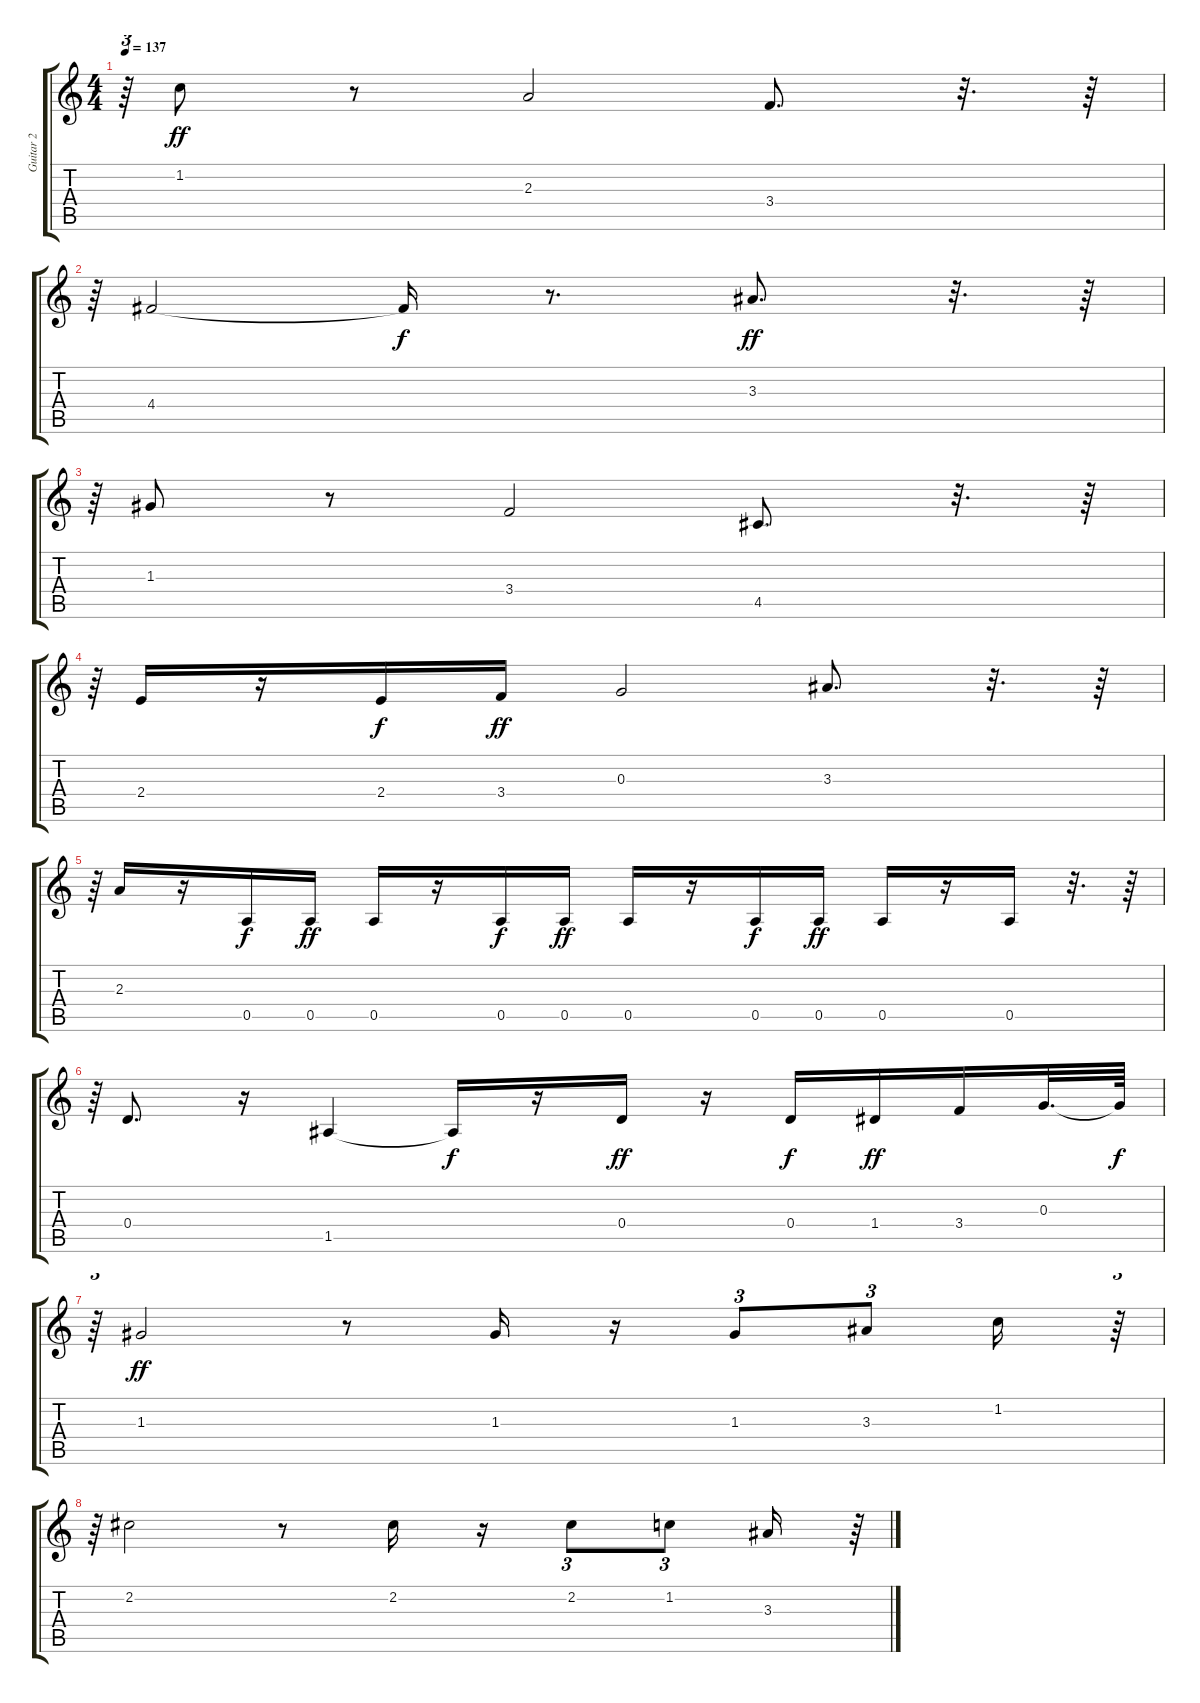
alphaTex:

\track ("Guitar 2" "Guitar 2") {instrument overdrivenguitar}
\staff {score tabs}
\tuning (E4 B3 G3 D3 A2 E2) {hide}
\ts (4 4)
\tempo 137
\clef g2
\ks c
r.64{tu (3 2) dy ff} 1.2.8 r.8 2.3.2 3.4.8{d} r.32{d} r.64 |
r.64{tu (3 2)} 4.4.2 4.4{t}.16{dy f} r.8{d} 3.3.8{d dy ff} r.32{d} r.64 |
r.64{tu (3 2)} 1.3.8 r.8 3.4.2 4.5.8{d} r.32{d} r.64 |
r.64{tu (3 2)} 2.4.16 r.16 2.4.16{dy f} 3.4.16{dy ff} 0.3.2 3.3.8{d} r.32{d} r.64 |
r.64{tu (3 2)} 2.3.16 r.16 0.5.16{dy f} 0.5.16{dy ff} 0.5.16 r.16 0.5.16{dy f} 0.5.16{dy ff} 0.5.16 r.16 0.5.16{dy f} 0.5.16{dy ff} 0.5.16 r.16 0.5.16 r.32{d} r.64 |
r.64{tu (3 2)} 0.4.8{d} r.16 1.5.4 1.5{t}.16{dy f} r.16 0.4.16{dy ff} r.16 0.4.16{dy f} 1.4.16{dy ff} 3.4.16 0.3.32{d} 0.3{t}.64{dy f} |
r.64{tu (3 2)} 1.3.2{dy ff} r.8 1.3.16 r.16 1.3.8{tu (3 2)} 3.3.8{tu (3 2)} 1.2.16 r.64{tu (3 2)} |
r.64{tu (3 2)} 2.2.2 r.8 2.2.16 r.16 2.2.8{tu (3 2)} 1.2.8{tu (3 2)} 3.3.16 r.64{tu (3 2)}
